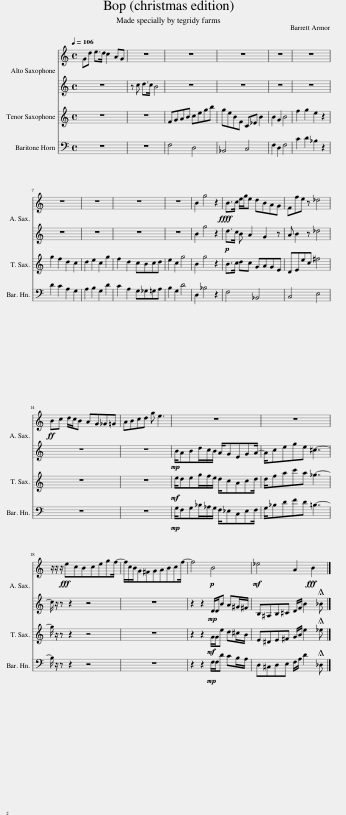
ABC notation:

X:1
%%score { 1 | 2 } 3 4
L:1/8
Q:1/4=106
M:4/4
I:linebreak $
K:C
V:1 treble transpose=-9
V:2 treble transpose="-9 "
V:3 treble transpose=-14
V:4 bass
V:1
[K:C] Gd e>d c2 AG | z8 | z8 | z8 | z8 | %5
 z8 |$ z8 | z8 | z8 | z8 | %10
 B2 g4 z2 |!ffff! B>c e/g/e dBAG | Ffe z _d4 |$!ff! Bc d/c/B AG_G=G | ABcd g e3 | %15
 z8 | z8 |$ z/ z/ z/!fff! ecBcegf/- | f/c/B/G^FGABcf/- | f4!p! B4 | %20
!mf! _e4 A2!fff! B2 |] %21
V:2
[K:C] z8 | z c d>c B4 | z8 | z8 | z8 | %5
 z8 |$ z8 | z8 | z8 | z8 | %10
 B2 g4 z2 |!p! d>c B A2 G2 z | A B2 z _d4 |$ z8 | z8 | %15
!mp! B/ABd/c/B/ A/GEGA/- | A/cege ^c7/2- |$ c/ z/ z z2 z4 | z8 | z2 z2!mp! D/D/B A^G/^F/ | %20
 B,^A,B,^C D/F/ B2 !fermata!_B |] %21
V:3
[K:C] z8 | z8 | FGAB cegb | geBF C_E B2 | B2 G2 B4 | %5
 f2 g2 e2 z2 |$ g2 f2 d2 c2 | d2 e2 c2 g2 | f2 d2 cBcd | e2 c2 g4 | %10
 B2 g4 z2 | B>c dc GAGE | DEec ^f4 |$ z8 | z8 | %15
!mf! e/deg/f/e/ d/cAcd/ | d/fac'a _g7/2- |$ g/ z/ z z2 z4 | z8 | z2 z2!mf! G/G/e d^c/B/ | %20
 E^DE^F G/B/ e2 !fermata!_e |] %21
V:4
 z8 | z8 | F,4 D,4 | _B,,4 C,4 | F,2 D,2 F,4 | %5
 C2 D2 _B,2 z2 |$ D2 C2 A,2 G,2 | A,2 B,2 G,2 D2 | C2 A,2 G,_G,=G,A, | B,2 G,2 D4 | %10
 D,2 _B,4 z2 | F,4 _B,,4 | C,4 E,4 |$ z8 | z8 | %15
!mp! G,/F,G,_B,/_A,/G,/ F,/_E,C,E,F,/ | G,/_B,DFD =B,7/2- |$ B,/ z/ z z2 z4 | z8 | z2 z2!mp! F,/F,/D CB,/A,/ | %20
 D,^C,D,E, F,/A,/ D2 !fermata!_D, |] %21
